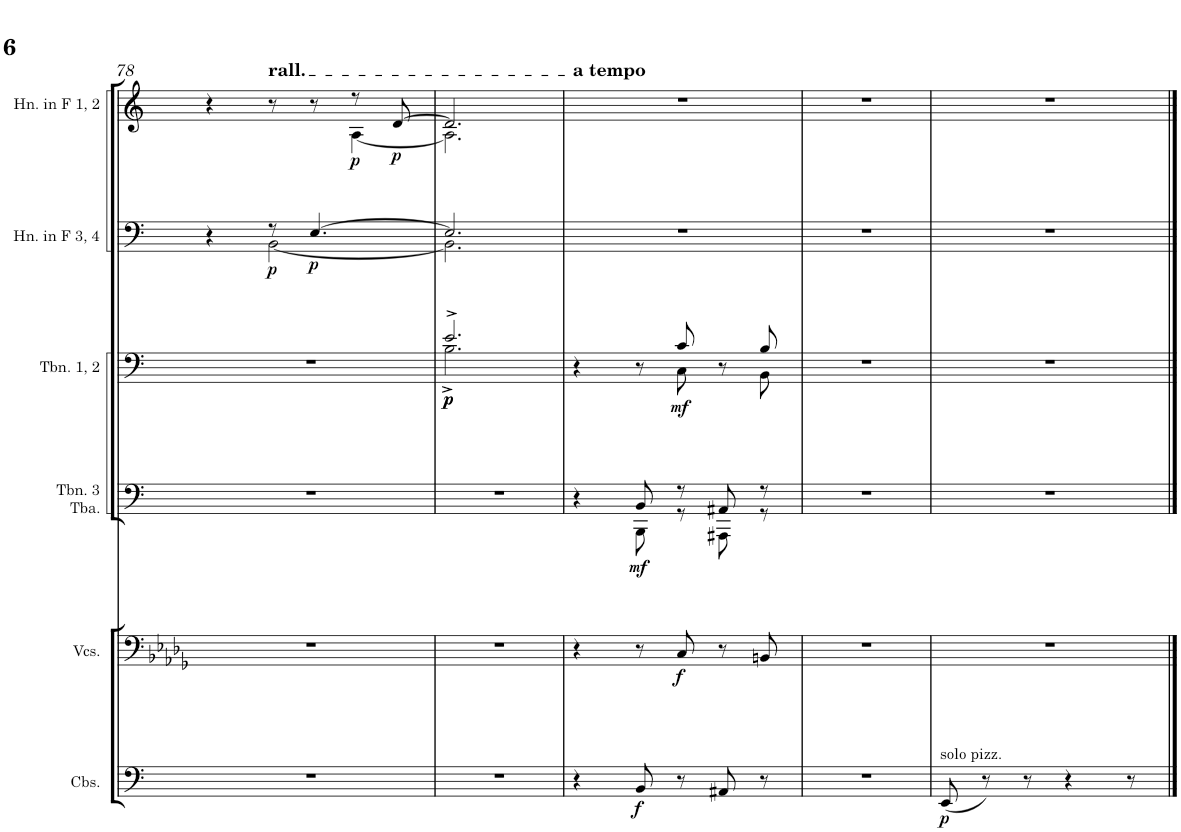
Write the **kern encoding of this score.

**kern	**dynam	**kern	**dynam	**kern	**dynam	**kern	**dynam	**kern	**dynam	**kern	**dynam	**kern	**kern
*part8	*part8	*part7	*part7	*part6	*part6	*part5	*part5	*part4	*part4	*part3	*part3	*part2	*part1
*staff8	*staff8	*staff7	*staff7	*staff6	*staff6	*staff5	*staff5	*staff4	*staff4	*staff3	*staff3	*staff2	*staff1
*I"Contrabasses	*	*I"Violoncellos	*	*I"Trombone 3 Tuba	*	*I"Trombone 1, 2	*	*I"Horn in F 3, 4	*	*I"Horn in F 1, 2	*	*I"2 Clarinets	*I"2 Flutes
*I'Cbs.	*	*I'Vcs.	*	*I'Tbn. 3 Tba.	*	*I'Tbn. 1, 2	*	*I'Hn. in F 3, 4	*	*I'Hn. in F 1, 2	*	*I'Cl.	*I'Fl.
!!LO:PB:g=z
*clefF4	*	*clefF4	*	*clefF4	*	*clefF4	*	*clefF4	*	*clefG2	*	*clefG2	*clefG2
*Trd7c12	*	*	*	*	*	*	*	*Trd4c7	*	*Trd4c7	*	*Trd2c3	*
*k[b-e-a-d-g-]	*	*k[b-e-a-d-g-]	*	*k[]	*	*k[]	*	*k[f#]	*	*k[f#]	*	*k[b-e-a-]	*k[]
*M6/8	*	*M6/8	*	*M6/8	*	*M6/8	*	*M6/8	*	*M6/8	*	*M6/8	*M6/8
=78	=78	=78	=78	=78	=78	=78	=78	=78	=78	=78	=78	=78	=78
*	*	*	*	*	*	*	*	*^	*	*^	*	*	*^
2.r	.	2.r	.	2.r	.	2.r	.	4r	4ryy	.	4r	2ryy	.	2.r	2.r	4ryy
!	!	!	!	!	!	!	!	!	!	!	!	!	!	!	!	!LO:TX:a:t=rall.
!	!	!	!	!	!	!	!	!	!	!LO:DY:b	!	!	!	!	!	!
.	.	.	.	.	.	.	.	8r	[2BB\	p	8r	.	.	.	.	2ryy
!	!	!	!	!	!	!	!	!	!	!LO:DY:b	!	!	!	!	!	!
.	.	.	.	.	.	.	.	[4.E/	.	p	8r	.	.	.	.	.
!	!	!	!	!	!	!	!	!	!	!	!	!	!LO:DY:b	!	!	!
.	.	.	.	.	.	.	.	.	.	.	8r	[4A\	p	.	.	.
!	!	!	!	!	!	!	!	!	!	!	!	!	!LO:DY:b	!	!	!
.	.	.	.	.	.	.	.	.	.	.	[8d/	.	p	.	.	.
=79	=79	=79	=79	=79	=79	=79	=79	=79	=79	=79	=79	=79	=79	=79	=79	=79
*	*	*	*	*	*	*^	*	*	*	*	*	*	*	*	*	*
!	!	!	!	!	!	!	!	!LO:DY:b	!	!	!	!	!	!	!	!	!
!	!	!	!	!	!	!	!	!LO:DY:n=1:b	!	!	!	!	!	!	!	!	!
*	*	*	*	*	*	*	*	*	*	*	*	*	*	*	*	*v	*v
2.r	.	2.r	.	2.r	.	2.e^/	2.B^\	p p	2.E/]	2.BB\]	.	2.d/]	2.A\]	.	2.r	2.r
=80	=80	=80	=80	=80	=80	=80	=80	=80	=80	=80	=80	=80	=80	=80	=80	=80
*	*	*	*	*^	*	*	*	*	*	*	*	*	*	*	*	*
!	!	!	!	!	!	!	!	!	!	!	!	!	!	!	!	!	!LO:TX:a:B:t=a tempo
*	*	*	*	*	*	*	*	*	*	*v	*v	*	*	*	*	*	*
*	*	*	*	*	*	*	*	*	*	*	*	*v	*v	*	*	*
4r	.	4r	.	4r	4ryy	.	4r	4.ryy	.	2.r	.	2.r	.	2.r	2.r
!	!LO:DY:b	!	!	!	!	!LO:DY:b	!	!	!	!	!	!	!	!	!
8BB/	f	8r	.	8BB/	8BBB\	mf	8r	.	.	.	.	.	.	.	.
!	!	!	!LO:DY:b	!	!	!	!	!	!LO:DY:b	!	!	!	!	!	!
8r	.	8C/	f	8r	8r	.	8c/	8C\L	mf	.	.	.	.	.	.
8AA#X/	.	8r	.	8AA#X/	8AAA#X\	.	8r	8ryy	.	.	.	.	.	.	.
8r	.	8BBn/	.	8r	8r	.	8B/	8BB\J	.	.	.	.	.	.	.
*	*	*	*	*v	*v	*	*	*	*	*	*	*	*	*	*
*	*	*	*	*	*	*v	*v	*	*	*	*	*	*	*
=81	=81	=81	=81	=81	=81	=81	=81	=81	=81	=81	=81	=81	=81
2.r	.	2.r	.	2.r	.	2.r	.	2.r	.	2.r	.	2.r	2.r
=82	=82	=82	=82	=82	=82	=82	=82	=82	=82	=82	=82	=82	=82
!LO:TX:a:t=solo pizz.	!	!	!	!	!	!	!	!	!	!	!	!	!
!	!LO:DY:b	!	!	!	!	!	!	!	!	!	!	!	!
(8EE/	p	2.r	.	2.r	.	2.r	.	2.r	.	2.r	.	2.r	2.r
8r)	.	.	.	.	.	.	.	.	.	.	.	.	.
8r	.	.	.	.	.	.	.	.	.	.	.	.	.
4r	.	.	.	.	.	.	.	.	.	.	.	.	.
8r	.	.	.	.	.	.	.	.	.	.	.	.	.
==	==	==	==	==	==	==	==	==	==	==	==	==	==
*-	*-	*-	*-	*-	*-	*-	*-	*-	*-	*-	*-	*-	*-
